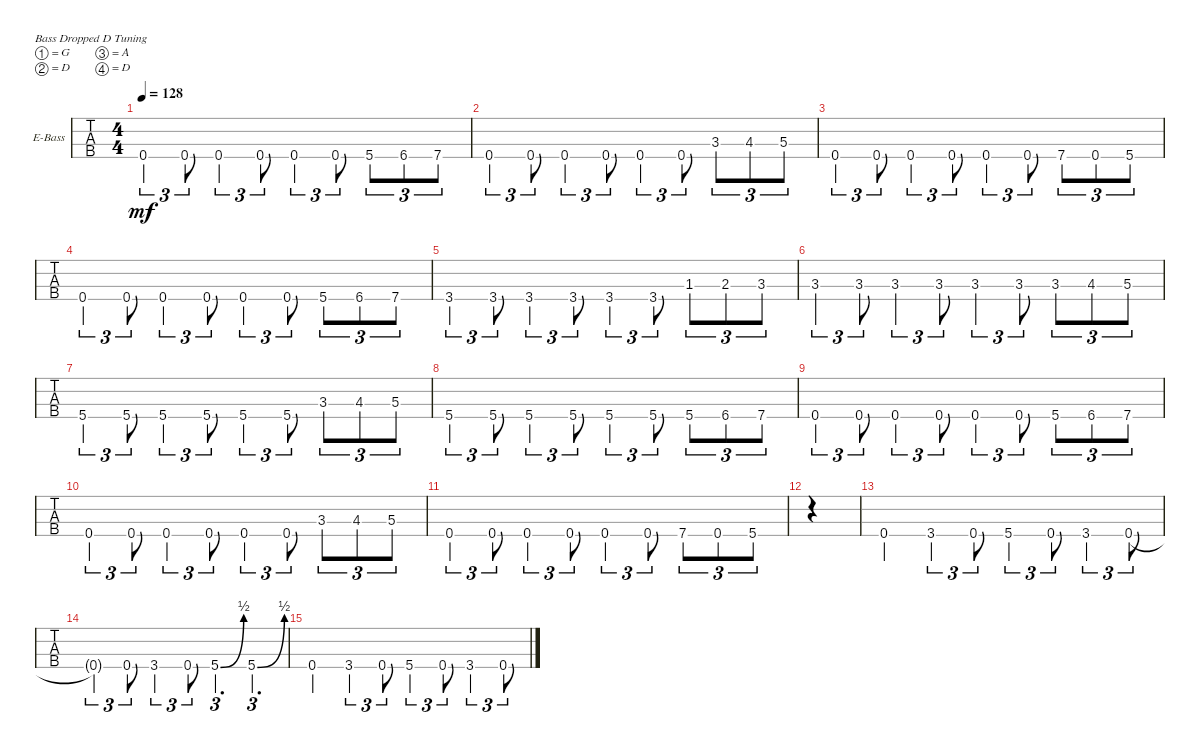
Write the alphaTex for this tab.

\defaultSystemsLayout 4
\bracketExtendMode groupsimilarinstruments
\firstSystemTrackNameOrientation horizontal
\otherSystemsTrackNameOrientation horizontal
\track ("Electric Bass" "E-Bass") {instrument electricbassfinger}
\staff {tabs}
\tuning (G2 D2 A1 D1)
\ts (4 4)
\tempo 128
\clef f4
\ks c
0.4.4{tu (3 2) dy mf} 0.4.8{tu (3 2)} 0.4.4{tu (3 2)} 0.4.8{tu (3 2)} 0.4.4{tu (3 2)} 0.4.8{tu (3 2)} 5.4.8{tu (3 2)} 6.4.8{tu (3 2)} 7.4.8{tu (3 2)} |
0.4.4{tu (3 2)} 0.4.8{tu (3 2)} 0.4.4{tu (3 2)} 0.4.8{tu (3 2)} 0.4.4{tu (3 2)} 0.4.8{tu (3 2)} 3.3.8{tu (3 2)} 4.3.8{tu (3 2)} 5.3.8{tu (3 2)} |
0.4.4{tu (3 2)} 0.4.8{tu (3 2)} 0.4.4{tu (3 2)} 0.4.8{tu (3 2)} 0.4.4{tu (3 2)} 0.4.8{tu (3 2)} 7.4.8{tu (3 2)} 0.4.8{tu (3 2)} 5.4.8{tu (3 2)} |
0.4.4{tu (3 2)} 0.4.8{tu (3 2)} 0.4.4{tu (3 2)} 0.4.8{tu (3 2)} 0.4.4{tu (3 2)} 0.4.8{tu (3 2)} 5.4.8{tu (3 2)} 6.4.8{tu (3 2)} 7.4.8{tu (3 2)} |
3.4.4{tu (3 2)} 3.4.8{tu (3 2)} 3.4.4{tu (3 2)} 3.4.8{tu (3 2)} 3.4.4{tu (3 2)} 3.4.8{tu (3 2)} 1.3.8{tu (3 2)} 2.3.8{tu (3 2)} 3.3.8{tu (3 2)} |
3.3.4{tu (3 2)} 3.3.8{tu (3 2)} 3.3.4{tu (3 2)} 3.3.8{tu (3 2)} 3.3.4{tu (3 2)} 3.3.8{tu (3 2)} 3.3.8{tu (3 2)} 4.3.8{tu (3 2)} 5.3.8{tu (3 2)} |
5.4.4{tu (3 2)} 5.4.8{tu (3 2)} 5.4.4{tu (3 2)} 5.4.8{tu (3 2)} 5.4.4{tu (3 2)} 5.4.8{tu (3 2)} 3.3.8{tu (3 2)} 4.3.8{tu (3 2)} 5.3.8{tu (3 2)} |
5.4.4{tu (3 2)} 5.4.8{tu (3 2)} 5.4.4{tu (3 2)} 5.4.8{tu (3 2)} 5.4.4{tu (3 2)} 5.4.8{tu (3 2)} 5.4.8{tu (3 2)} 6.4.8{tu (3 2)} 7.4.8{tu (3 2)} |
0.4.4{tu (3 2)} 0.4.8{tu (3 2)} 0.4.4{tu (3 2)} 0.4.8{tu (3 2)} 0.4.4{tu (3 2)} 0.4.8{tu (3 2)} 5.4.8{tu (3 2)} 6.4.8{tu (3 2)} 7.4.8{tu (3 2)} |
0.4.4{tu (3 2)} 0.4.8{tu (3 2)} 0.4.4{tu (3 2)} 0.4.8{tu (3 2)} 0.4.4{tu (3 2)} 0.4.8{tu (3 2)} 3.3.8{tu (3 2)} 4.3.8{tu (3 2)} 5.3.8{tu (3 2)} |
0.4.4{tu (3 2)} 0.4.8{tu (3 2)} 0.4.4{tu (3 2)} 0.4.8{tu (3 2)} 0.4.4{tu (3 2)} 0.4.8{tu (3 2)} 7.4.8{tu (3 2)} 0.4.8{tu (3 2)} 5.4.8{tu (3 2)} |
|
0.4.4 3.4.4{tu (3 2)} 0.4.8{tu (3 2)} 5.4.4{tu (3 2)} 0.4.8{tu (3 2)} 3.4.4{tu (3 2)} 0.4.8{tu (3 2)} |
0.4{t}.4{tu (3 2)} 0.4.8{tu (3 2)} 3.4.4{tu (3 2)} 0.4.8{tu (3 2)} 5.4{be (bend 0 0 14.399999999999999 2)}.4{d tu (3 2)} 5.4{be (bend 0 0 26.4 2)}.4{d tu (3 2)} |
0.4.4 3.4.4{tu (3 2)} 0.4.8{tu (3 2)} 5.4.4{tu (3 2)} 0.4.8{tu (3 2)} 3.4.4{tu (3 2)} 0.4.8{tu (3 2)}
